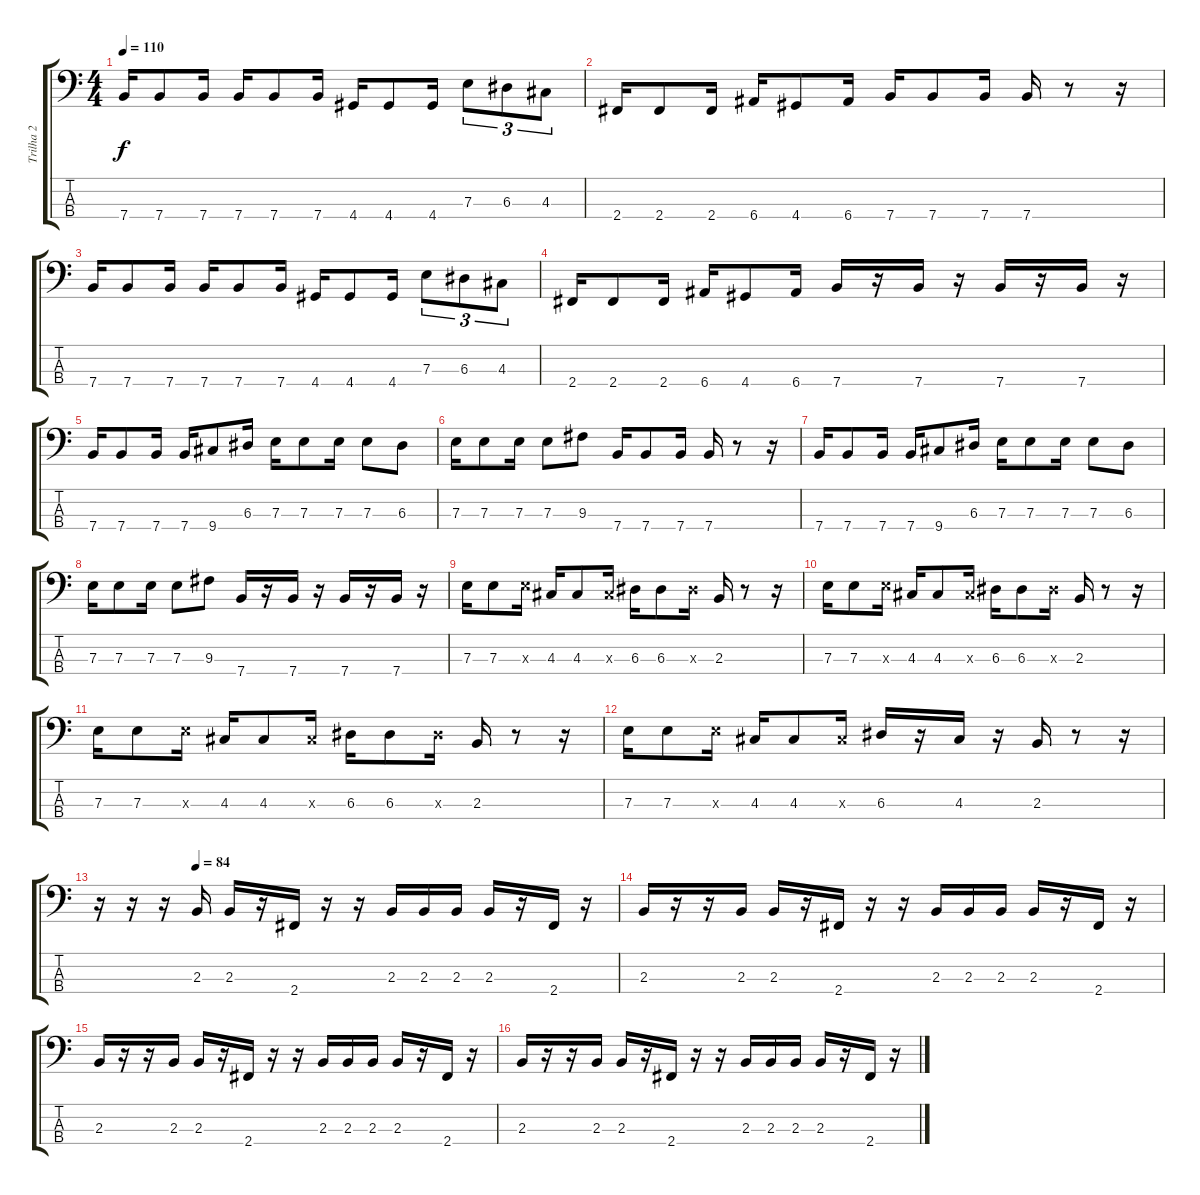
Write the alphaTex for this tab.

\track ("Trilha 2" "Trilha 2") {instrument electricbasspick}
\staff {score tabs}
\tuning (G2 D2 A1 E1) {hide}
\ts (4 4)
\tempo 110
\clef f4
\ks c
7.4.16{dy f} 7.4.8 7.4.16 7.4.16 7.4.8 7.4.16 4.4.16 4.4.8 4.4.16 7.3.8{tu (3 2)} 6.3.8{tu (3 2)} 4.3.8{tu (3 2)} |
2.4.16 2.4.8 2.4.16 6.4.16 4.4.8 6.4.16 7.4.16 7.4.8 7.4.16 7.4.16 r.8 r.16 |
7.4.16 7.4.8 7.4.16 7.4.16 7.4.8 7.4.16 4.4.16 4.4.8 4.4.16 7.3.8{tu (3 2)} 6.3.8{tu (3 2)} 4.3.8{tu (3 2)} |
2.4.16 2.4.8 2.4.16 6.4.16 4.4.8 6.4.16 7.4.16 r.16 7.4.16 r.16 7.4.16 r.16 7.4.16 r.16 |
7.4.16 7.4.8 7.4.16 7.4.16 9.4.8 6.3.16 7.3.16 7.3.8 7.3.16 7.3.8 6.3.8 |
7.3.16 7.3.8 7.3.16 7.3.8 9.3.8 7.4.16 7.4.8 7.4.16 7.4.16 r.8 r.16 |
7.4.16 7.4.8 7.4.16 7.4.16 9.4.8 6.3.16 7.3.16 7.3.8 7.3.16 7.3.8 6.3.8 |
7.3.16 7.3.8 7.3.16 7.3.8 9.3.8 7.4.16 r.16 7.4.16 r.16 7.4.16 r.16 7.4.16 r.16 |
7.3.16 7.3.8 7.3{x}.16 4.3.16 4.3.8 4.3{x}.16 6.3.16 6.3.8 6.3{x}.16 2.3.16 r.8 r.16 |
7.3.16 7.3.8 7.3{x}.16 4.3.16 4.3.8 4.3{x}.16 6.3.16 6.3.8 6.3{x}.16 2.3.16 r.8 r.16 |
7.3.16 7.3.8 7.3{x}.16 4.3.16 4.3.8 4.3{x}.16 6.3.16 6.3.8 6.3{x}.16 2.3.16 r.8 r.16 |
7.3.16 7.3.8 7.3{x}.16 4.3.16 4.3.8 4.3{x}.16 6.3.16 r.16 4.3.16 r.16 2.3.16 r.8 r.16 |
\tempo (84 0.1875)
r.16 r.16 r.16 2.3.16 2.3.16 r.16 2.4.16 r.16 r.16 2.3.16 2.3.16 2.3.16 2.3.16 r.16 2.4.16 r.16 |
2.3.16 r.16 r.16 2.3.16 2.3.16 r.16 2.4.16 r.16 r.16 2.3.16 2.3.16 2.3.16 2.3.16 r.16 2.4.16 r.16 |
2.3.16 r.16 r.16 2.3.16 2.3.16 r.16 2.4.16 r.16 r.16 2.3.16 2.3.16 2.3.16 2.3.16 r.16 2.4.16 r.16 |
2.3.16 r.16 r.16 2.3.16 2.3.16 r.16 2.4.16 r.16 r.16 2.3.16 2.3.16 2.3.16 2.3.16 r.16 2.4.16 r.16
